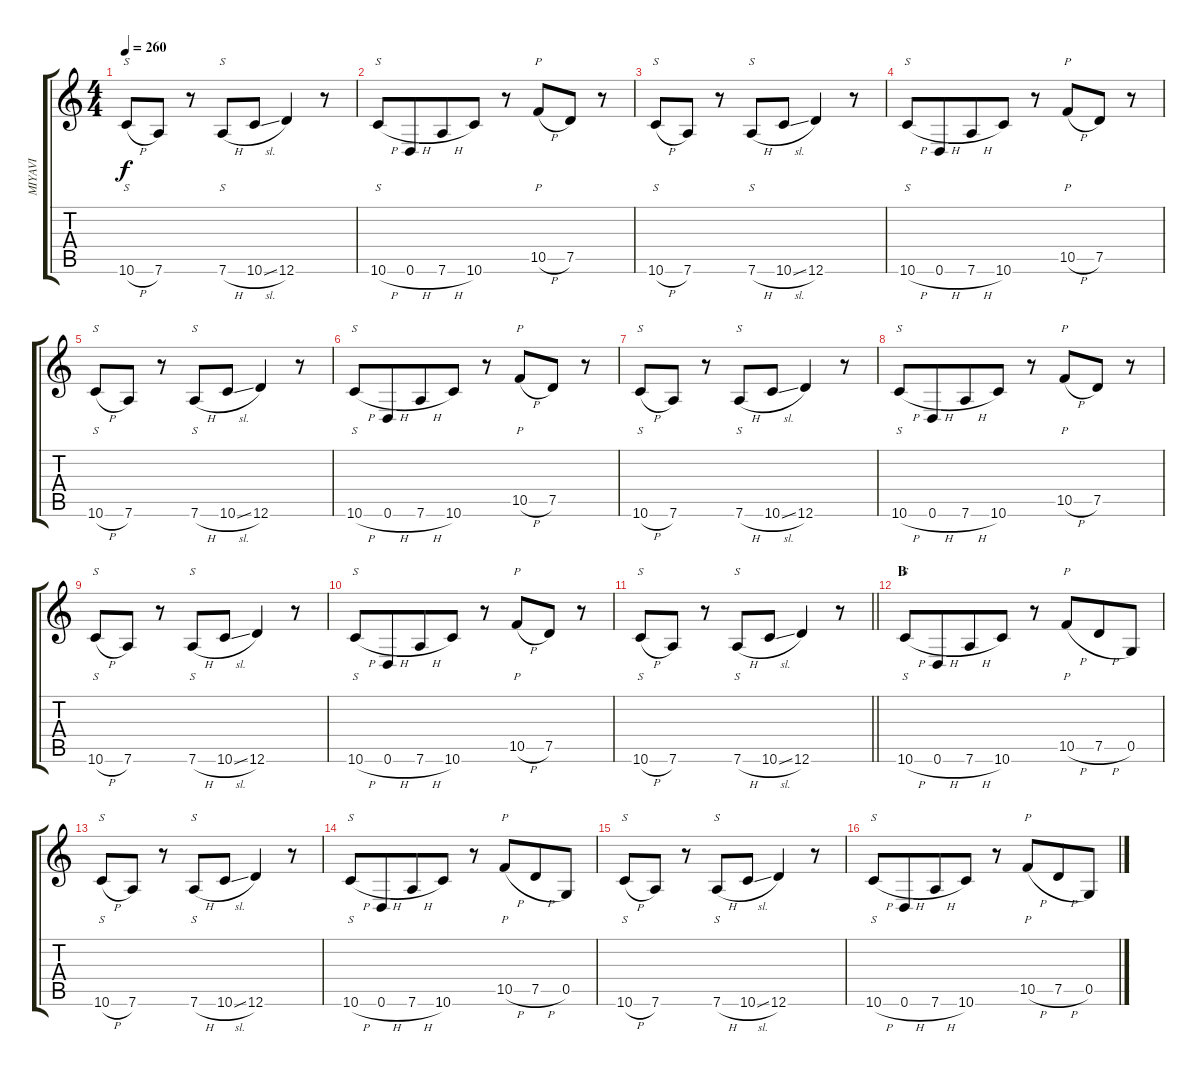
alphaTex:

\track ("MIYAVI" "MIYAVI") {instrument electricguitarclean}
\staff {score tabs}
\tuning (D4 A3 F3 C3 G2 D2) {hide}
\ts (4 4)
\tempo 260
\clef g2
\ks c
10.6{h}.8{s dy f} 7.6.8 r.8 7.6{h}.8{s beam merge} 10.6{sl}.8 12.6.4 r.8 |
10.6{h}.8{s} 0.6{h}.8{beam merge} 7.6{h}.8 10.6.8 r.8 10.5{h}.8{p beam merge} 7.5.8 r.8 |
10.6{h}.8{s} 7.6.8 r.8 7.6{h}.8{s beam merge} 10.6{sl}.8 12.6.4 r.8 |
10.6{h}.8{s} 0.6{h}.8{beam merge} 7.6{h}.8 10.6.8 r.8 10.5{h}.8{p beam merge} 7.5.8 r.8 |
10.6{h}.8{s} 7.6.8 r.8 7.6{h}.8{s beam merge} 10.6{sl}.8 12.6.4 r.8 |
10.6{h}.8{s} 0.6{h}.8{beam merge} 7.6{h}.8 10.6.8 r.8 10.5{h}.8{p beam merge} 7.5.8 r.8 |
10.6{h}.8{s} 7.6.8 r.8 7.6{h}.8{s beam merge} 10.6{sl}.8 12.6.4 r.8 |
10.6{h}.8{s} 0.6{h}.8{beam merge} 7.6{h}.8 10.6.8 r.8 10.5{h}.8{p beam merge} 7.5.8 r.8 |
10.6{h}.8{s} 7.6.8 r.8 7.6{h}.8{s beam merge} 10.6{sl}.8 12.6.4 r.8 |
10.6{h}.8{s} 0.6{h}.8{beam merge} 7.6{h}.8 10.6.8 r.8 10.5{h}.8{p beam merge} 7.5.8 r.8 |
\barLineRight lightlight
10.6{h}.8{s} 7.6.8 r.8 7.6{h}.8{s beam merge} 10.6{sl}.8 12.6.4 r.8 |
\section ("" "B")
10.6{h}.8{s} 0.6{h}.8{beam merge} 7.6{h}.8 10.6.8 r.8 10.5{h}.8{p beam merge} 7.5{h}.8 0.5.8 |
10.6{h}.8{s} 7.6.8 r.8 7.6{h}.8{s beam merge} 10.6{sl}.8 12.6.4 r.8 |
10.6{h}.8{s} 0.6{h}.8{beam merge} 7.6{h}.8 10.6.8 r.8 10.5{h}.8{p beam merge} 7.5{h}.8 0.5.8 |
10.6{h}.8{s} 7.6.8 r.8 7.6{h}.8{s beam merge} 10.6{sl}.8 12.6.4 r.8 |
10.6{h}.8{s} 0.6{h}.8{beam merge} 7.6{h}.8 10.6.8 r.8 10.5{h}.8{p beam merge} 7.5{h}.8 0.5.8
